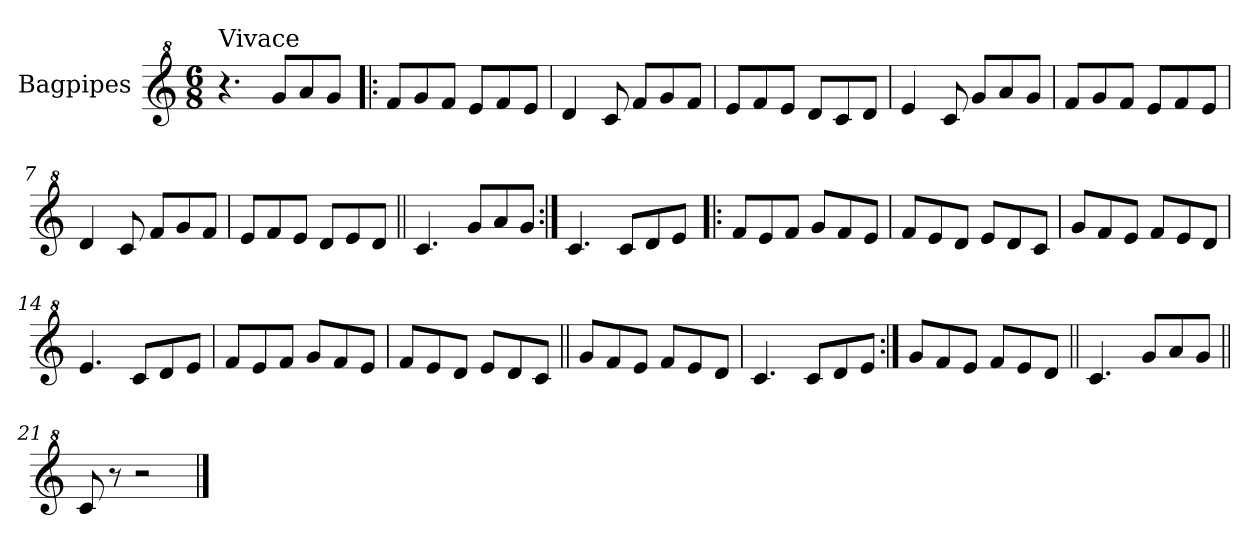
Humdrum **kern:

**kern
*part1
*staff1
*I"Bagpipes
*I'Bag
*clefG^2
*k[]
*C:
*M6/8
=1
!LO:TX:a:t=Vivace
4.r
8gg/L
8aa/
8gg/J
=2!|:
8ff/L
8gg/
8ff/J
8ee/L
8ff/
8ee/J
=3
4dd/
8cc/
8ff/L
8gg/
8ff/J
=4
8ee/L
8ff/
8ee/J
8dd/L
8cc/
8dd/J
=5
4ee/
8cc/
8gg/L
8aa/
8gg/J
=6
8ff/L
8gg/
8ff/J
8ee/L
8ff/
8ee/J
=7
4dd/
8cc/
8ff/L
8gg/
8ff/J
!!LO:LB:g=z
=8
8ee/L
8ff/
8ee/J
8dd/L
8ee/
8dd/J
=9||
4.cc/
8gg/L
8aa/
8gg/J
=10:|!
4.cc/
8cc/L
8dd/
8ee/J
=11!|:
8ff/L
8ee/
8ff/J
8gg/L
8ff/
8ee/J
=12
8ff/L
8ee/
8dd/J
8ee/L
8dd/
8cc/J
=13
8gg/L
8ff/
8ee/J
8ff/L
8ee/
8dd/J
=14
4.ee/
8cc/L
8dd/
8ee/J
!!LO:LB:g=z
=15
8ff/L
8ee/
8ff/J
8gg/L
8ff/
8ee/J
=16
8ff/L
8ee/
8dd/J
8ee/L
8dd/
8cc/J
=17||
8gg/L
8ff/
8ee/J
8ff/L
8ee/
8dd/J
=18
4.cc/
8cc/L
8dd/
8ee/J
=19:|!
8gg/L
8ff/
8ee/J
8ff/L
8ee/
8dd/J
=20||
4.cc/
8gg/L
8aa/
8gg/J
=21||
8cc/
8r
2r
==
*-
